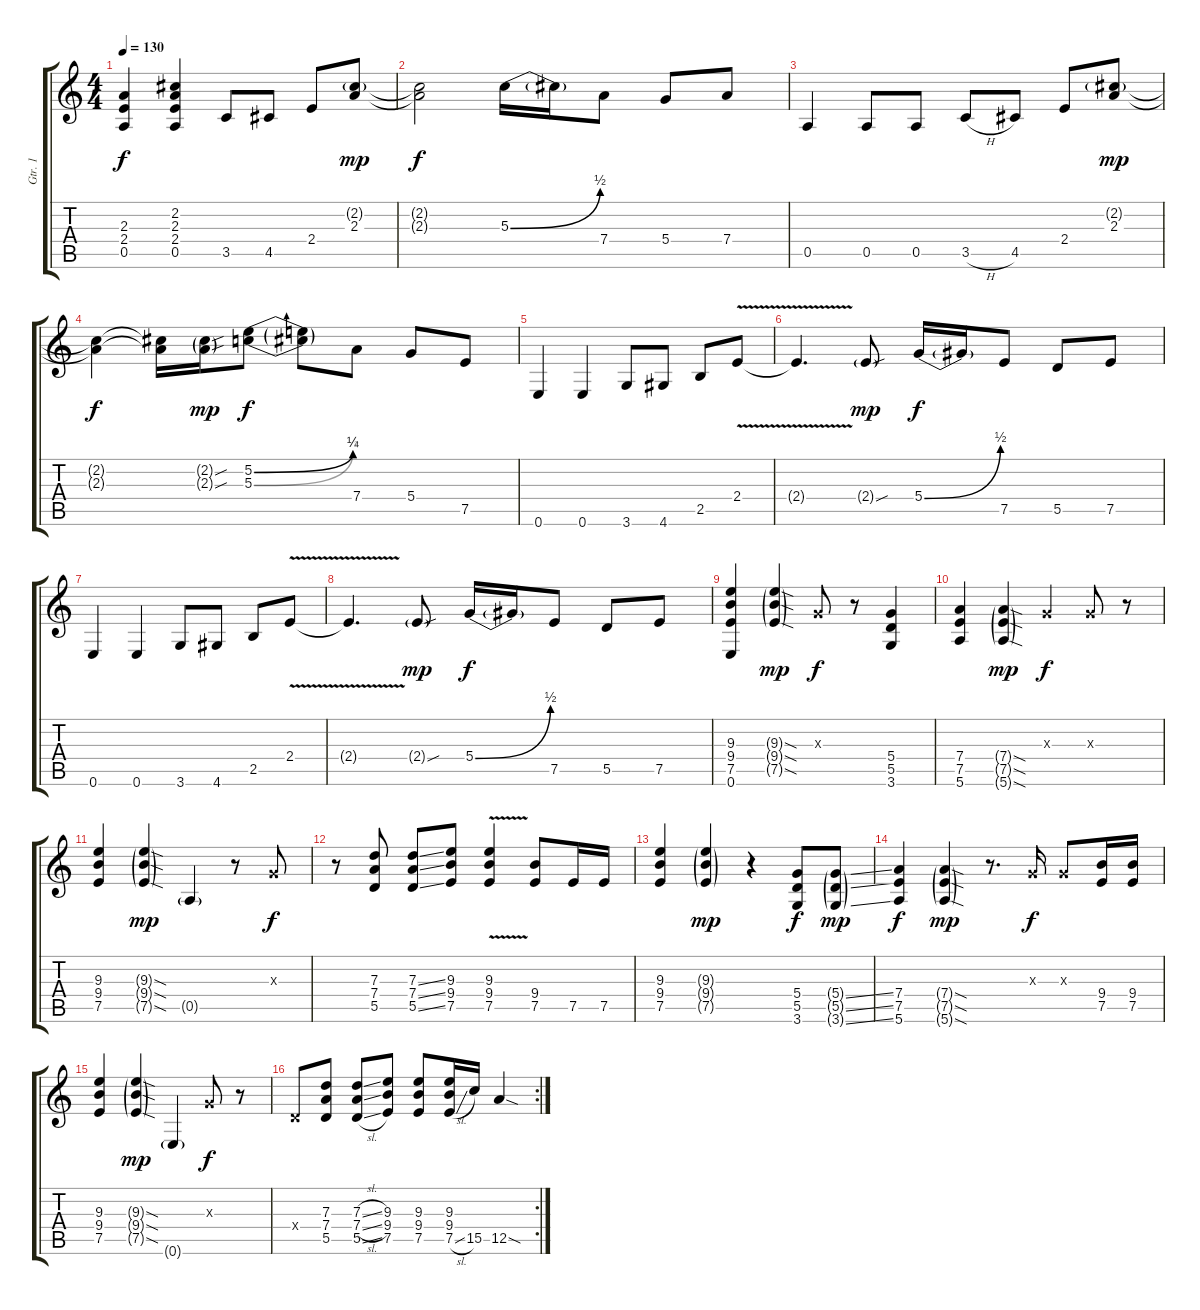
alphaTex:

\track ("Gtr. 1" "Gtr. 1") {instrument distortionguitar}
\staff {score tabs}
\tuning (E4 B3 G3 D3 A2 E2) {hide}
\ts (4 4)
\tempo 130
\clef g2
\ks c
(2.3 2.4 0.5).4{dy f} (2.2 2.3 2.4 0.5).4 3.5.8 4.5.8 2.4.8 (2.2{g} 2.3).8{dy mp} |
(2.2{t} 2.3{t}).2{dy f} 5.3{be (bend 0 0 60 2)}.16 5.3{t}.16 7.4.8 5.4.8 7.4.8 |
0.5.4 0.5.8 0.5.8 3.5{h}.8 4.5.8 2.4.8 (2.2{g} 2.3).8{dy mp} |
(2.2{t} 2.3{t}).4{dy f} (2.2{t} 2.3{t}).16 (2.2{sou g} 2.3{sou g}).16{dy mp} (5.2{be (bend 0 0 60 1)} 5.3{be (bend 0 0 60 2)}).8{dy f} (5.2{t} 5.3{t}).8 7.4.8 5.4.8 7.5.8 |
0.6.4 0.6.4 3.6.8 4.6.8 2.5.8 2.4{v}.8 |
2.4{t}.4{d} 2.4{sou g}.8{dy mp} 5.4{be (bend 0 0 60 2)}.16{dy f} 5.4{t}.16 7.5.8 5.5.8 7.5.8 |
0.6.4 0.6.4 3.6.8 4.6.8 2.5.8 2.4{v}.8 |
2.4{t}.4{d} 2.4{sou g}.8{dy mp} 5.4{be (bend 0 0 60 2)}.16{dy f} 5.4{t}.16 7.5.8 5.5.8 7.5.8 |
(9.3 9.4 7.5 0.6).4 (9.3{sod g} 9.4{sod g} 7.5{sod g}).4{dy mp} 0.3{x}.8{dy f} r.8 (5.4 5.5 3.6).4 |
(7.4 7.5 5.6).4 (7.4{sod g} 7.5{sod g} 5.6{sod g}).4{dy mp} 0.3{x}.4{dy f} 0.3{x}.8 r.8 |
(9.3 9.4 7.5).4 (9.3{sod g} 9.4{sod g} 7.5{sod g}).4{dy mp} 0.5{g}.4 r.8 0.3{x}.8{dy f} |
r.8 (7.3 7.4 5.5).8 (7.3{ss} 7.4{ss} 5.5{ss}).8 (9.3 9.4 7.5).8 (9.3 9.4 7.5{v}).4 (9.4 7.5).8 7.5.16 7.5.16 |
(9.3 9.4 7.5).4 (9.3{g} 9.4{g} 7.5{g}).4{dy mp} r.4 (5.4 5.5 3.6).8{dy f} (5.4{ss g} 5.5{ss g} 3.6{ss g}).8{dy mp} |
(7.4 7.5 5.6).4{dy f} (7.4{sod g} 7.5{sod g} 5.6{sod g}).4{dy mp} r.8{d} 0.3{x}.16{dy f} 0.3{x}.8 (9.4 7.5).16 (9.4 7.5).16 |
(9.3 9.4 7.5).4 (9.3{sod g} 9.4{sod g} 7.5{sod g}).4{dy mp} 0.6{g}.4 0.3{x}.8{dy f} r.8 |
\rc 2
0.4{x}.8 (7.3 7.4 5.5).8 (7.3{sl} 7.4{sl} 5.5{sl}).8 (9.3 9.4 7.5).8 (9.3 9.4 7.5).8 (9.3 9.4 7.5{sl}).16 15.5.16 12.5{sod}.4
